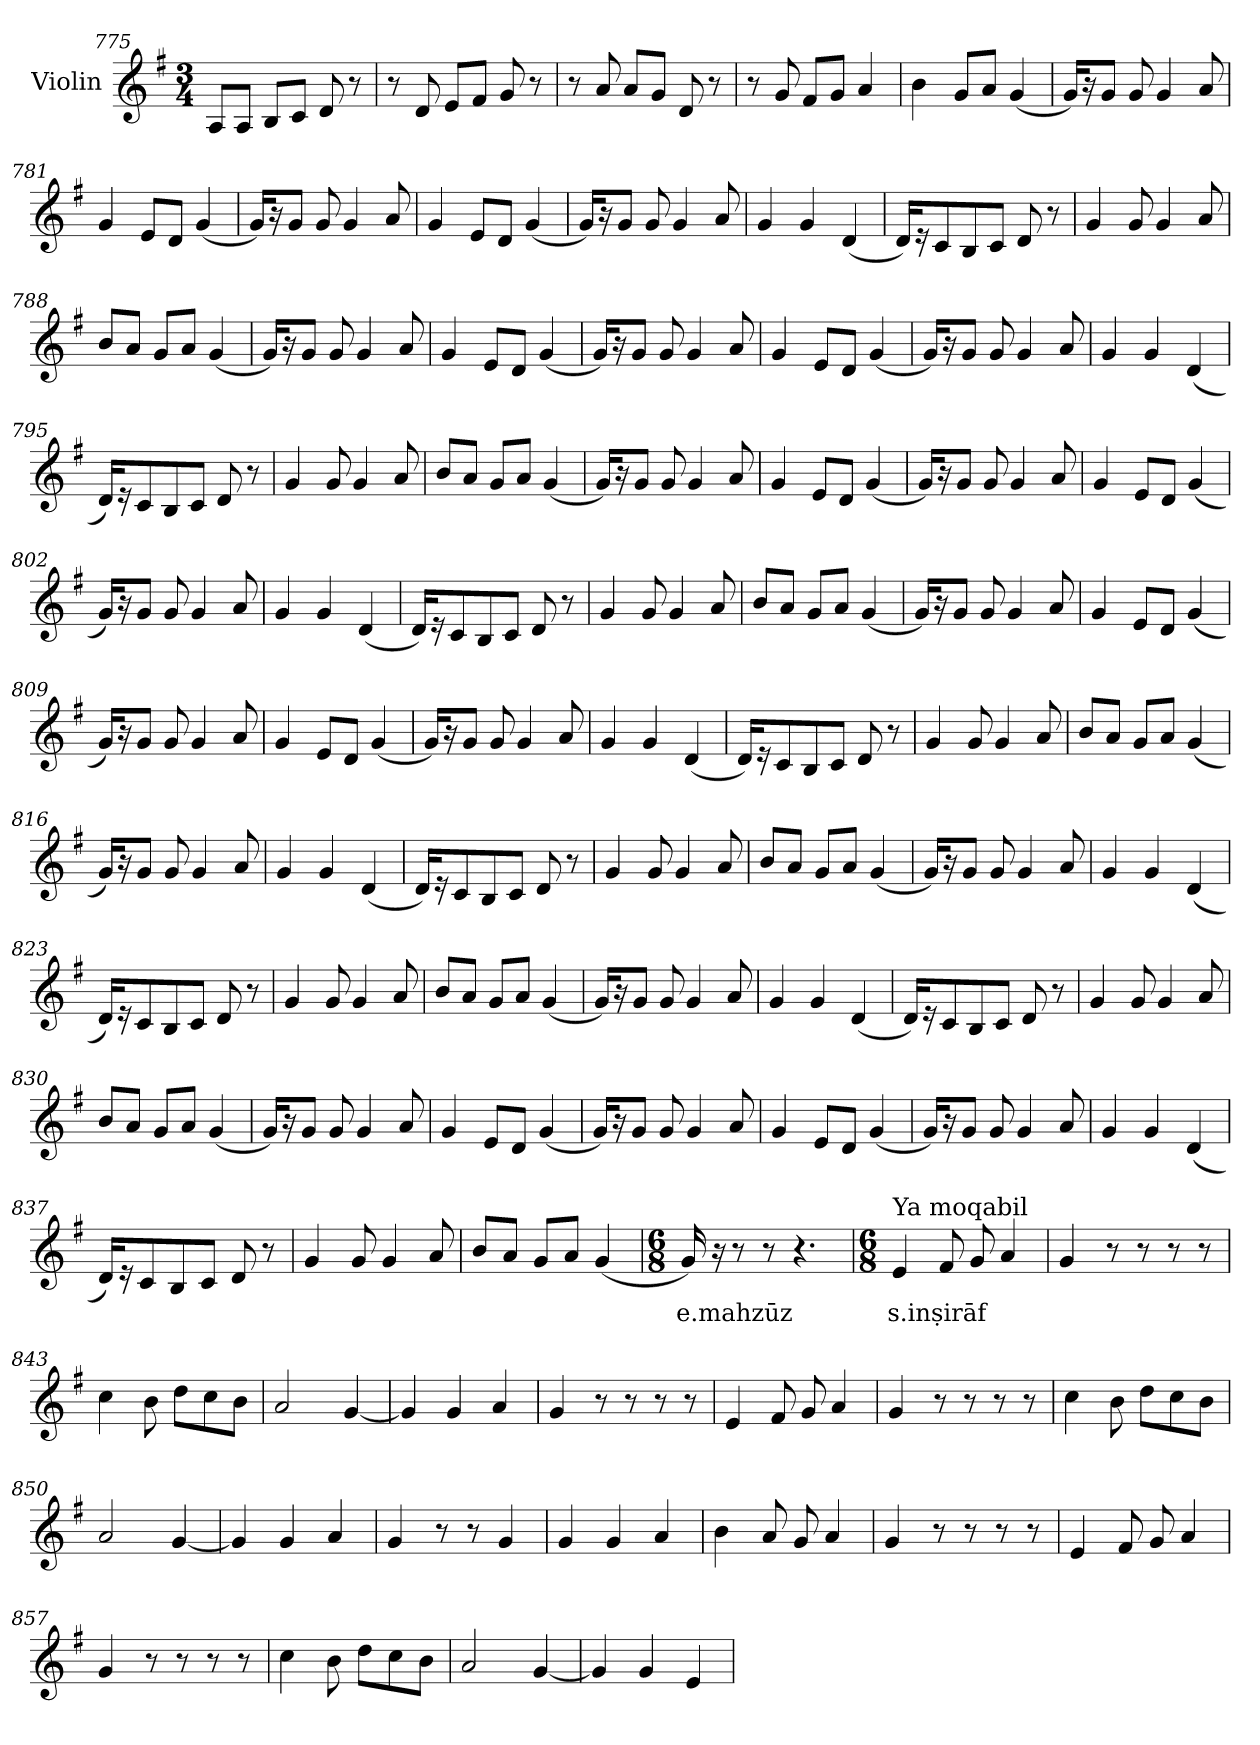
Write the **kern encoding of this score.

**kern	**text
*part1	*part1
*staff1	*staff1
*I"Violin	*
*clefG2	*
*k[f#]	*
*G:	*
*M3/4	*
=775	=775
8A/L	.
8A/J	.
8B/L	.
8c/J	.
8d/	.
8r	.
=776	=776
8r	.
8d/	.
8e/L	.
8f#/J	.
8g/	.
8r	.
!!LO:LB:g=z
=777	=777
8r	.
8a/	.
8a/L	.
8g/J	.
8d/	.
8r	.
=778	=778
8r	.
8g/	.
8f#/L	.
8g/J	.
4a/	.
=779	=779
4b\	.
8g/L	.
8a/J	.
(<4g/	.
=780	=780
16g/KL)	.
16r	.
8g/J	.
8g/	.
4g/	.
8a/	.
=781	=781
4g/	.
8e/L	.
8d/J	.
(<4g/	.
=782	=782
16g/KL)	.
16r	.
8g/J	.
8g/	.
4g/	.
8a/	.
!!LO:LB:g=z
=783	=783
4g/	.
8e/L	.
8d/J	.
(<4g/	.
=784	=784
16g/KL)	.
16r	.
8g/J	.
8g/	.
4g/	.
8a/	.
=785	=785
4g/	.
4g/	.
(<4d/	.
=786	=786
16d/KL)	.
16r	.
8c/	.
8B/	.
8c/J	.
8d/	.
8r	.
=787	=787
4g/	.
8g/	.
4g/	.
8a/	.
=788	=788
8b/L	.
8a/J	.
8g/L	.
8a/J	.
(<4g/	.
!!LO:LB:g=z
=789	=789
16g/KL)	.
16r	.
8g/J	.
8g/	.
4g/	.
8a/	.
=790	=790
4g/	.
8e/L	.
8d/J	.
(<4g/	.
=791	=791
16g/KL)	.
16r	.
8g/J	.
8g/	.
4g/	.
8a/	.
=792	=792
4g/	.
8e/L	.
8d/J	.
(<4g/	.
=793	=793
16g/KL)	.
16r	.
8g/J	.
8g/	.
4g/	.
8a/	.
=794	=794
4g/	.
4g/	.
(<4d/	.
!!LO:LB:g=z
=795	=795
16d/KL)	.
16r	.
8c/	.
8B/	.
8c/J	.
8d/	.
8r	.
=796	=796
4g/	.
8g/	.
4g/	.
8a/	.
=797	=797
8b/L	.
8a/J	.
8g/L	.
8a/J	.
(<4g/	.
=798	=798
16g/KL)	.
16r	.
8g/J	.
8g/	.
4g/	.
8a/	.
=799	=799
4g/	.
8e/L	.
8d/J	.
(<4g/	.
=800	=800
16g/KL)	.
16r	.
8g/J	.
8g/	.
4g/	.
8a/	.
!!LO:PB:g=z
=801	=801
4g/	.
8e/L	.
8d/J	.
(<4g/	.
=802	=802
16g/KL)	.
16r	.
8g/J	.
8g/	.
4g/	.
8a/	.
=803	=803
4g/	.
4g/	.
(<4d/	.
=804	=804
16d/KL)	.
16r	.
8c/	.
8B/	.
8c/J	.
8d/	.
8r	.
=805	=805
4g/	.
8g/	.
4g/	.
8a/	.
=806	=806
8b/L	.
8a/J	.
8g/L	.
8a/J	.
(<4g/	.
!!LO:LB:g=z
=807	=807
16g/KL)	.
16r	.
8g/J	.
8g/	.
4g/	.
8a/	.
=808	=808
4g/	.
8e/L	.
8d/J	.
(<4g/	.
=809	=809
16g/KL)	.
16r	.
8g/J	.
8g/	.
4g/	.
8a/	.
=810	=810
4g/	.
8e/L	.
8d/J	.
(<4g/	.
=811	=811
16g/KL)	.
16r	.
8g/J	.
8g/	.
4g/	.
8a/	.
=812	=812
4g/	.
4g/	.
(<4d/	.
!!LO:LB:g=z
=813	=813
16d/KL)	.
16r	.
8c/	.
8B/	.
8c/J	.
8d/	.
8r	.
=814	=814
4g/	.
8g/	.
4g/	.
8a/	.
=815	=815
8b/L	.
8a/J	.
8g/L	.
8a/J	.
(<4g/	.
=816	=816
16g/KL)	.
16r	.
8g/J	.
8g/	.
4g/	.
8a/	.
=817	=817
4g/	.
4g/	.
(<4d/	.
=818	=818
16d/KL)	.
16r	.
8c/	.
8B/	.
8c/J	.
8d/	.
8r	.
!!LO:LB:g=z
=819	=819
4g/	.
8g/	.
4g/	.
8a/	.
=820	=820
8b/L	.
8a/J	.
8g/L	.
8a/J	.
(<4g/	.
=821	=821
16g/KL)	.
16r	.
8g/J	.
8g/	.
4g/	.
8a/	.
=822	=822
4g/	.
4g/	.
(<4d/	.
=823	=823
16d/KL)	.
16r	.
8c/	.
8B/	.
8c/J	.
8d/	.
8r	.
=824	=824
4g/	.
8g/	.
4g/	.
8a/	.
!!LO:LB:g=z
=825	=825
8b/L	.
8a/J	.
8g/L	.
8a/J	.
(<4g/	.
=826	=826
16g/KL)	.
16r	.
8g/J	.
8g/	.
4g/	.
8a/	.
=827	=827
4g/	.
4g/	.
(<4d/	.
=828	=828
16d/KL)	.
16r	.
8c/	.
8B/	.
8c/J	.
8d/	.
8r	.
=829	=829
4g/	.
8g/	.
4g/	.
8a/	.
=830	=830
8b/L	.
8a/J	.
8g/L	.
8a/J	.
(<4g/	.
!!LO:LB:g=z
=831	=831
16g/KL)	.
16r	.
8g/J	.
8g/	.
4g/	.
8a/	.
=832	=832
4g/	.
8e/L	.
8d/J	.
(<4g/	.
=833	=833
16g/KL)	.
16r	.
8g/J	.
8g/	.
4g/	.
8a/	.
=834	=834
4g/	.
8e/L	.
8d/J	.
(<4g/	.
=835	=835
16g/KL)	.
16r	.
8g/J	.
8g/	.
4g/	.
8a/	.
=836	=836
4g/	.
4g/	.
(<4d/	.
!!LO:LB:g=z
=837	=837
16d/KL)	.
16r	.
8c/	.
8B/	.
8c/J	.
8d/	.
8r	.
=838	=838
4g/	.
8g/	.
4g/	.
8a/	.
=839	=839
8b/L	.
8a/J	.
8g/L	.
8a/J	.
(<4g/	.
=840	=840
*M6/8	*
*MM120	*
!	!LO:LY:b
16g/)	e.mahzūz
16r	.
8r	.
8r	.
4.r	.
=841	=841
*M6/8	*
!LO:TX:a:t=Ya moqabil	!
!	!LO:LY:b
4e/	s.inṣirāf
8f#/	.
8g/	.
4a/	.
!!LO:LB:g=z
=842	=842
4g/	.
8r	.
8r	.
8r	.
8r	.
=843	=843
4cc\	.
8b\	.
8dd\L	.
8cc\	.
8b\J	.
=844	=844
2a/	.
[4g/	.
=845	=845
4g/]	.
4g/	.
4a/	.
=846	=846
4g/	.
8r	.
8r	.
8r	.
8r	.
=847	=847
4e/	.
8f#/	.
8g/	.
4a/	.
=848	=848
4g/	.
8r	.
8r	.
8r	.
8r	.
!!LO:PB:g=z
=849	=849
4cc\	.
8b\	.
8dd\L	.
8cc\	.
8b\J	.
=850	=850
2a/	.
[4g/	.
=851	=851
4g/]	.
4g/	.
4a/	.
=852	=852
4g/	.
8r	.
8r	.
4g/	.
=853	=853
4g/	.
4g/	.
4a/	.
=854	=854
4b\	.
8a/	.
8g/	.
4a/	.
=855	=855
4g/	.
8r	.
8r	.
8r	.
8r	.
!!LO:LB:g=z
=856	=856
4e/	.
8f#/	.
8g/	.
4a/	.
=857	=857
4g/	.
8r	.
8r	.
8r	.
8r	.
=858	=858
4cc\	.
8b\	.
8dd\L	.
8cc\	.
8b\J	.
=859	=859
2a/	.
[4g/	.
=860	=860
4g/]	.
4g/	.
4e/	.
=	=
*-	*-
